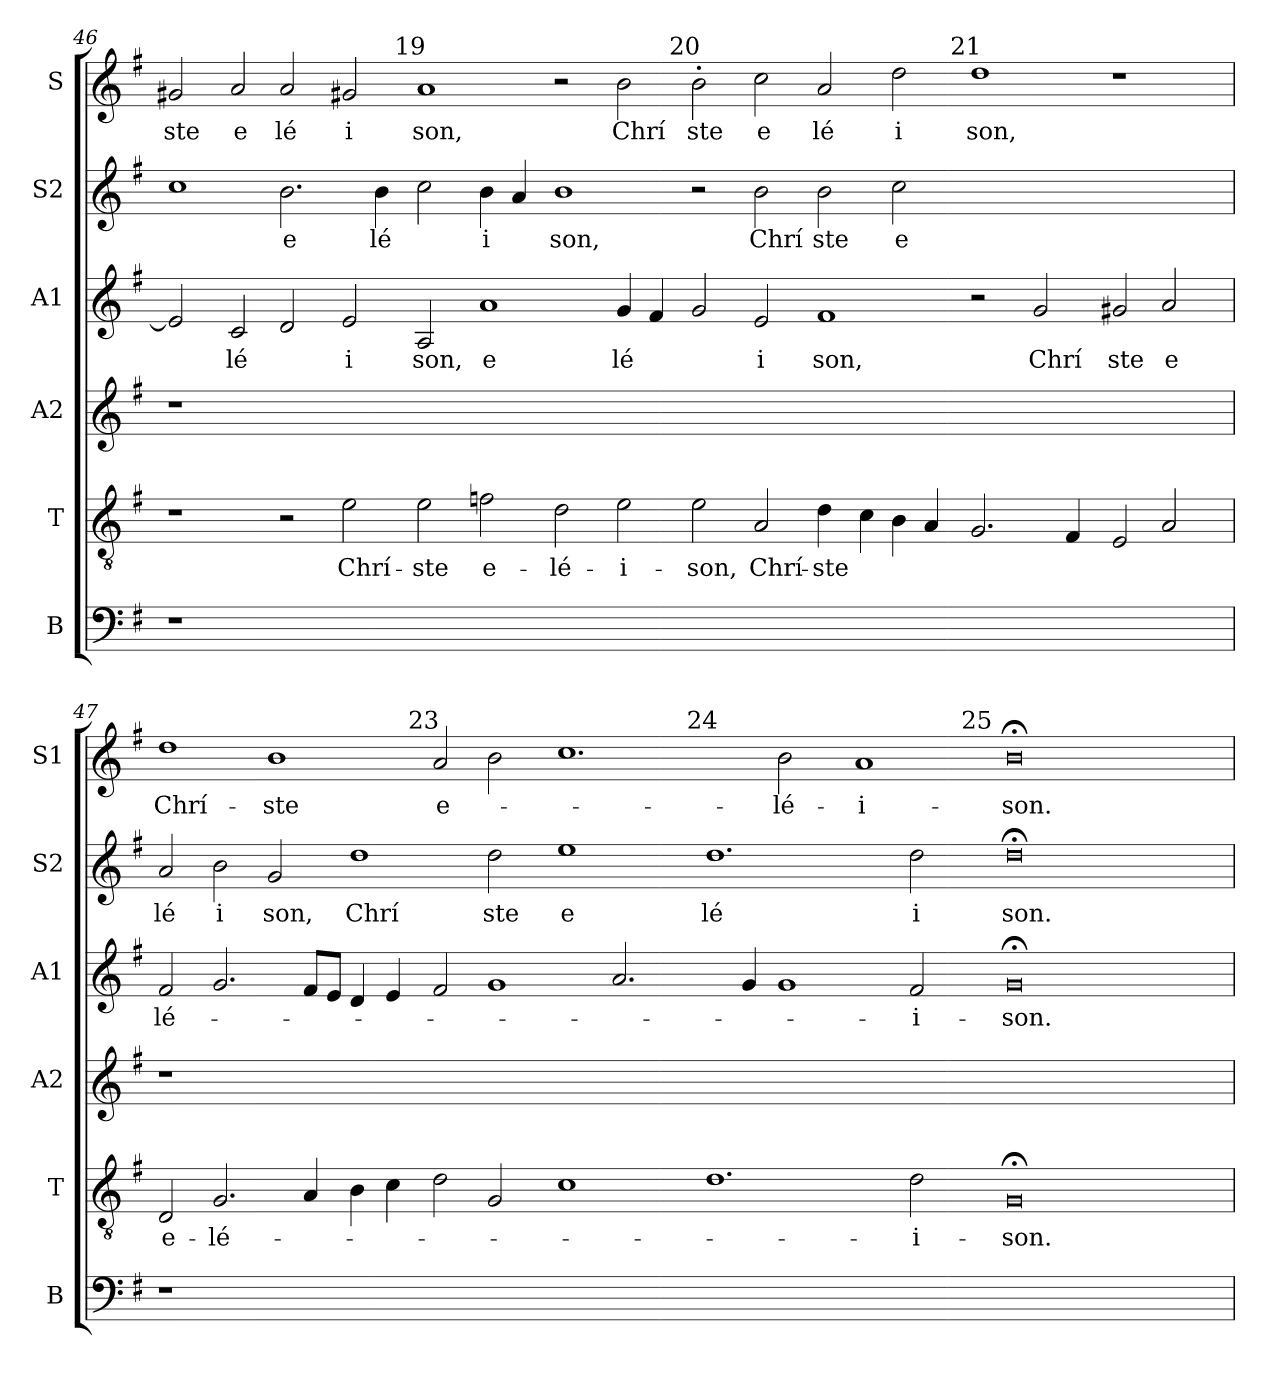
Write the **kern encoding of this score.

**kern	**kern	**text	**kern	**kern	**text	**kern	**text	**kern	**text
*part6	*part5	*part5	*part4	*part3	*part3	*part2	*part2	*part1	*part1
*staff6	*staff5	*staff5	*staff4	*staff3	*staff3	*staff2	*staff2	*staff1	*staff1
*I"B	*I"T	*	*I"A2	*I"A1	*	*I"S2	*	*I"S	*
*I'B	*I'T	*	*I'A2	*I'A1	*	*I'S2	*	*I'S1	*
!!LO:LB:g=z
*clefF4	*clefGv2	*	*clefG2	*clefG2	*	*clefG2	*	*clefG2	*
*k[f#]	*k[f#]	*	*k[f#]	*k[f#]	*	*k[f#]	*	*k[f#]	*
*G:	*G:	*	*G:	*G:	*	*G:	*	*G:	*
=46	=46	=46	=46	=46	=46	=46	=46	=46	=46
!	!	!	!	!	!	!	!	!	!LO:LY:b:cj
*	*^	*	*	*	*	*	*	*^	*
*	*	*	*	*	*	*	*	*	*	*^	*
1r	1r	8ryy	.	1r	2e/]	.	1cc	.	2g#X/	1ryy	1ryy	ste
.	.	1ryy	.	.	.	.	.	.	.	.	.	.
!	!	!	!	!	!	!LO:LY:b:cj	!	!	!	!	!	!LO:LY:b:cj
.	.	.	.	.	2c/	-lé	.	.	2a/	.	.	e
!	!	!	!	!	!	!	!	!LO:LY:b:cj	!	!	!	!LO:LY:b:cj
1%7ryy	2r	.	.	1%7ryy	2d/	.	2.b\	e	2a/	2ryy	1ryy	lé
.	.	1ryy	.	.	.	.	.	.	.	.	.	.
!	!	!	!LO:LY:b:cj	!	!	!LO:LY:b:cj	!	!	!	!	!	!LO:LY:b:cj
.	2e\	.	Chrí-	.	2e/	i	.	.	2g#X/	4ryy	.	i
!	!	!	!	!	!	!	!	!LO:LY:b:cj	!	!	!	!
.	.	.	.	.	.	.	4b\	lé	.	16..ryy	.	.
!	!	!	!	!	!	!	!	!	!	!LO:TX:a:t=19	!	!
.	.	.	.	.	.	.	.	.	.	1ryy	.	.
!	!	!	!LO:LY:b:cj	!	!	!LO:LY:b:cj	!	!	!	!	!	!LO:LY:b:cj
.	2e\	.	-ste	.	2A/	son,	2cc\	.	1a	.	1ryy	son,
.	.	1ryy	.	.	.	.	.	.	.	.	.	.
!	!	!	!LO:LY:b:cj	!	!	!LO:LY:b:cj	!	!LO:LY:b:rj	!	!	!	!
.	2fn\	.	e-	.	1a	e	4b\	i	.	.	.	.
.	.	.	.	.	.	.	4a/	.	.	.	.	.
.	.	.	.	.	.	.	.	.	.	1ryy	.	.
!	!	!	!LO:LY:b:cj	!	!	!	!	!LO:LY:b:cj	!	!	!	!
.	2d\	.	-lé-	.	.	.	1b	son,	2r	.	1ryy	.
.	.	1ryy	.	.	.	.	.	.	.	.	.	.
!	!	!	!LO:LY:b:cj	!	!	!LO:LY:b:cj	!	!	!	!	!	!LO:LY:b:cj
.	2e\	.	-i-	.	4g/	lé	.	.	2b\	.	.	Chrí
.	.	.	.	.	4f#/	.	.	.	.	.	.	.
!	!	!	!	!	!	!	!	!	!	!LO:TX:a:t=20	!	!
.	.	.	.	.	.	.	.	.	.	1ryy	.	.
!	!	!	!LO:LY:b:cj	!	!	!	!	!	!	!	!	!LO:LY:b:cj
.	2e\	.	-son,	.	2g/	.	2r	.	2b'<\	.	1...ryy	ste
.	.	1ryy	.	.	.	.	.	.	.	.	.	.
!	!	!	!LO:LY:b:cj	!	!	!LO:LY:b:cj	!	!LO:LY:b:cj	!	!	!	!LO:LY:b:cj
.	2A/	.	Chrí-	.	2e/	i	2b\	Chrí	2cc\	.	.	e
.	.	.	.	.	.	.	.	.	.	1ryy	.	.
!	!	!	!LO:LY:b	!	!	!LO:LY:b:cj	!	!LO:LY:b:cj	!	!	!	!LO:LY:b:cj
.	4d\	.	-ste	.	1f#	son,	2b\	ste	2a/	.	.	lé
.	.	1ryy	.	.	.	.	.	.	.	.	.	.
.	4c\	.	.	.	.	.	.	.	.	.	.	.
!	!	!	!	!	!	!	!	!LO:LY:b:cj	!	!	!	!LO:LY:b:cj
.	4B\	.	.	.	.	.	2cc\	e	2dd\	.	.	i
.	4A/	.	.	.	.	.	.	.	.	.	.	.
.	.	.	.	.	.	.	.	.	.	1ryy	.	.
!	!	!	!	!	!	!	!	!	!	!	!LO:TX:a:t=21	!
.	.	.	.	.	.	.	.	.	.	.	1ryy	.
!	!	!	!	!	!	!	!	!	!	!	!	!LO:LY:b:cj
.	2.G/	.	.	.	2r	.	0ryy	.	1dd	.	.	son,
.	.	1...ryy	.	.	.	.	.	.	.	.	.	.
!	!	!	!	!	!	!LO:LY:b:cj	!	!	!	!	!	!
.	.	.	.	.	2g/	Chrí	.	.	.	.	.	.
.	4F#/	.	.	.	.	.	.	.	.	.	.	.
.	.	.	.	.	.	.	.	.	.	1ryy	.	.
.	.	.	.	.	.	.	.	.	.	.	1ryy	.
!	!	!	!	!	!	!LO:LY:b:cj	!	!	!	!	!	!
.	2E/	.	.	.	2g#X/	ste	.	.	1r	.	.	.
!	!	!	!	!	!	!LO:LY:b:cj	!	!	!	!	!	!
.	2A/	.	.	.	2a/	e	.	.	.	.	.	.
.	.	.	.	.	.	.	.	.	.	8ryy	.	.
.	.	.	.	.	.	.	.	.	.	.	8ryy	.
.	.	.	.	.	.	.	.	.	.	64ryy	.	.
!!LO:LB:g=z
=47	=47	=47	=47	=47	=47	=47	=47	=47	=47	=47	=47	=47
!	!	!	!LO:LY:b:cj	!	!	!LO:LY:b:cj	!	!LO:LY:b:cj	!	!	!	!LO:LY:b:cj
*	*v	*v	*	*	*	*	*	*	*	*	*^	*
1r	2D/	e-	1r	2f#/	lé-	2a/	lé	1dd	1ryy	1ryy	1ryy	Chrí-
!	!	!LO:LY:b:cj	!	!	!	!	!LO:LY:b:cj	!	!	!	!	!
.	2.G/	-lé-	.	2.g/	.	2b\	i	.	.	.	.	.
!	!	!	!	!	!	!	!LO:LY:b:cj	!	!	!	!	!LO:LY:b:cj
1%7ryy	.	.	1%7ryy	.	.	2g/	son,	1b	2ryy	1ryy	1ryy	-ste
.	4A/	.	.	8f#/L	.	.	.	.	.	.	.	.
.	.	.	.	8e/J	.	.	.	.	.	.	.	.
!	!	!	!	!	!	!	!LO:LY:b:cj	!	!	!	!	!
.	4B\	.	.	4d/	.	1dd	Chrí	.	4ryy	.	.	.
.	4c\	.	.	4e/	.	.	.	.	16..ryy	.	.	.
!	!	!	!	!	!	!	!	!	!LO:TX:a:t=23	!	!	!
.	.	.	.	.	.	.	.	.	1ryy	.	.	.
!	!	!	!	!	!	!	!	!	!	!	!	!LO:LY:b:cj
.	2d\	.	.	2f#/	.	.	.	2a/	.	1ryy	1ryy	e-
!	!	!	!	!	!	!	!LO:LY:b:cj	!	!	!	!	!
.	2G/	.	.	1g	.	2dd\	ste	2b\	.	.	.	.
.	.	.	.	.	.	.	.	.	1ryy	.	.	.
!	!	!	!	!	!	!	!LO:LY:b:cj	!	!	!	!	!
.	1c	.	.	.	.	1ee	e	1.cc	.	2ryy	1ryy	.
.	.	.	.	2.a/	.	.	.	.	.	4ryy	.	.
.	.	.	.	.	.	.	.	.	.	8ryy	.	.
.	.	.	.	.	.	.	.	.	1ryy	.	.	.
.	.	.	.	.	.	.	.	.	.	32ryy	.	.
!	!	!	!	!	!	!	!	!	!	!LO:TX:a:t=24	!	!
.	.	.	.	.	.	.	.	.	.	1ryy	.	.
!	!	!	!	!	!	!	!LO:LY:b:cj	!	!	!	!	!
.	1.d	.	.	.	.	1.dd	lé	.	.	.	1ryy	.
.	.	.	.	4g/	.	.	.	.	.	.	.	.
!	!	!	!	!	!	!	!	!	!	!	!	!LO:LY:b:cj
.	.	.	.	1g	.	.	.	2b\	.	.	.	-lé-
.	.	.	.	.	.	.	.	.	1ryy	.	.	.
.	.	.	.	.	.	.	.	.	.	1ryy	.	.
!	!	!	!	!	!	!	!	!	!	!	!	!LO:LY:b:cj
.	.	.	.	.	.	.	.	1a	.	.	2ryy	-i-
!	!	!LO:LY:b:cj	!	!	!LO:LY:b:cj	!	!LO:LY:b:cj	!	!	!	!	!
.	2d\	-i-	.	2f#/	-i-	2dd\	i	.	.	.	4ryy	.
.	.	.	.	.	.	.	.	.	.	.	16ryy	.
!	!	!	!	!	!	!	!	!	!	!	!LO:TX:a:t=25	!
.	.	.	.	.	.	.	.	.	.	.	1ryy	.
.	.	.	.	.	.	.	.	.	1ryy	.	.	.
.	.	.	.	.	.	.	.	.	.	1ryy	.	.
!	!	!LO:LY:b:cj	!	!	!LO:LY:b:cj	!	!LO:LY:b:cj	!	!	!	!	!LO:LY:b:cj
.	0G;<	-son.	.	0g;<	-son.	0dd;<	son.	0b;<	.	.	.	-son.
.	.	.	.	.	.	.	.	.	.	.	1ryy	.
.	.	.	.	.	.	.	.	.	1ryy	.	.	.
.	.	.	.	.	.	.	.	.	.	1ryy	.	.
.	.	.	.	.	.	.	.	.	.	.	8.ryy	.
.	.	.	.	.	.	.	.	.	8ryy	.	.	.
.	.	.	.	.	.	.	.	.	.	16.ryy	.	.
.	.	.	.	.	.	.	.	.	64ryy	.	.	.
*	*	*	*	*	*	*	*	*v	*v	*v	*v	*
=	=	=	=	=	=	=	=	=	=
*-	*-	*-	*-	*-	*-	*-	*-	*-	*-
